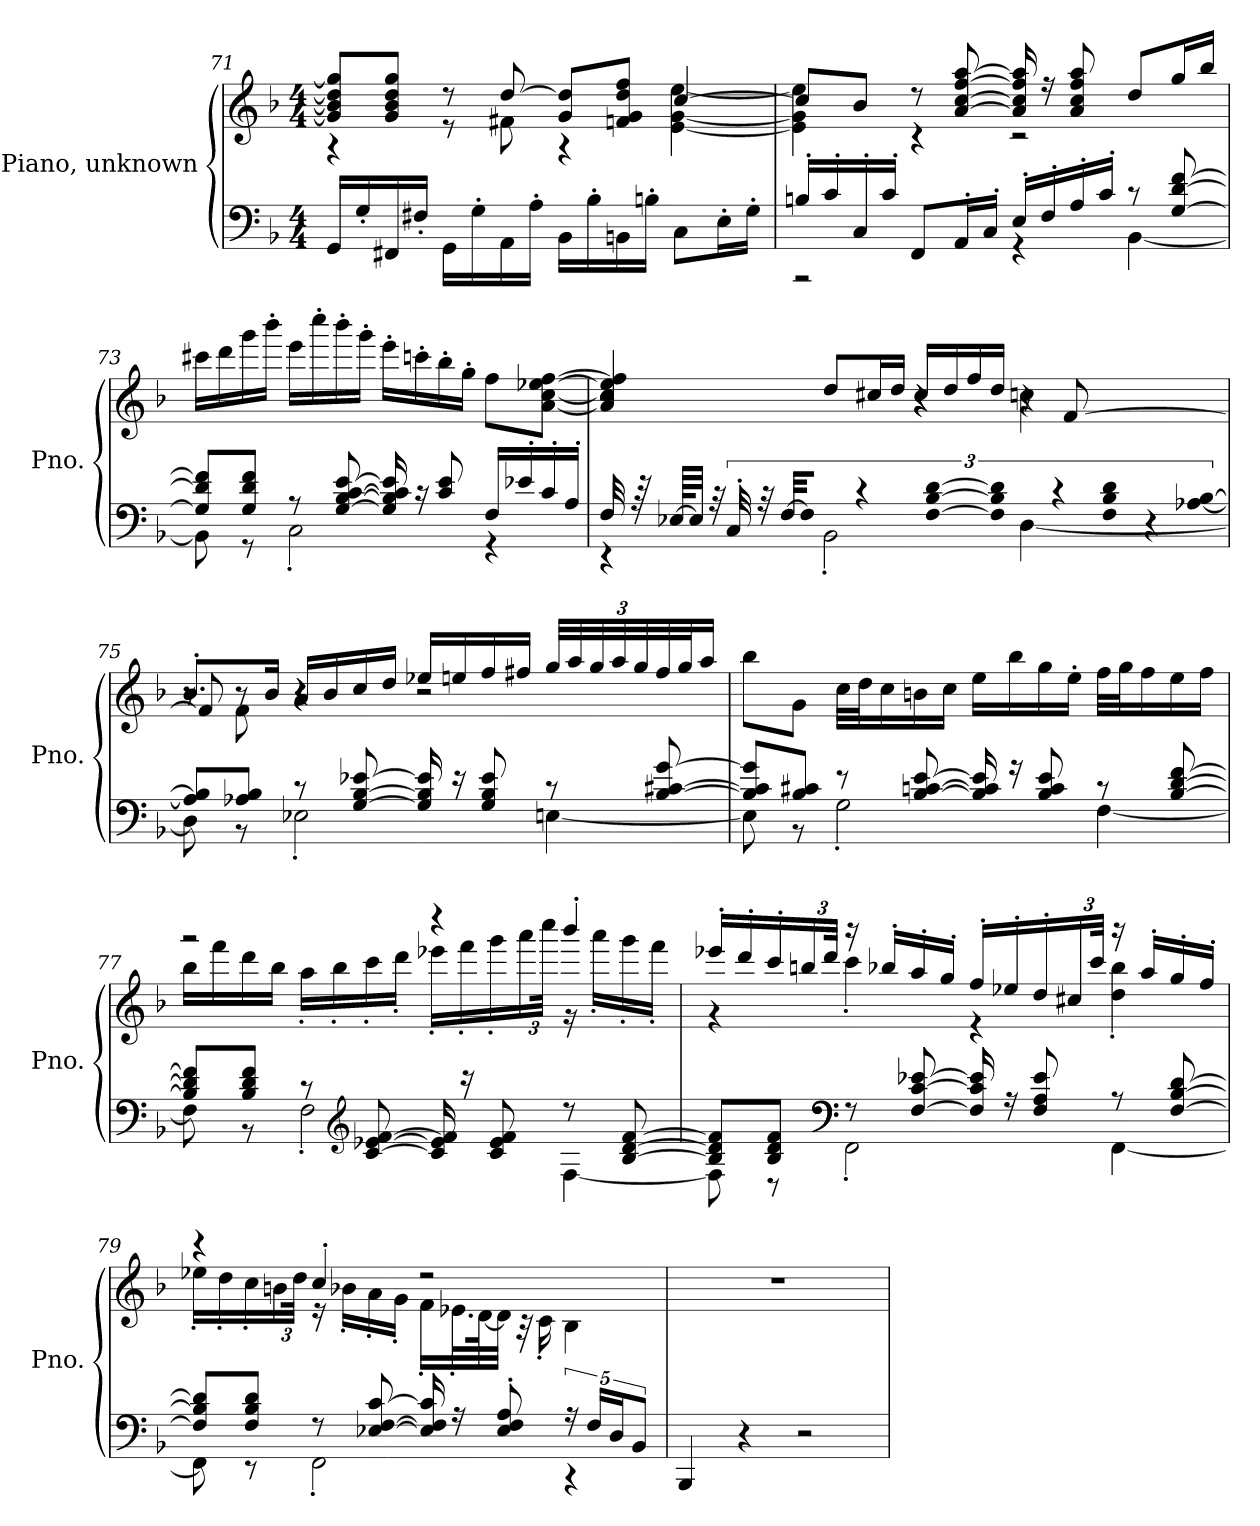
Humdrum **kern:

**kern	**kern
*part1	*part1
*staff2	*staff1
*I"Piano, unknown	*
*I'Pno.	*
*clefF4	*clefG2
*k[b-]	*k[b-]
*M4/4	*M4/4
=71	=71
*	*^
16GG/LL	8g/] 8b-/] 8dd/] 8gg/]L	4r
16G'/	.	.
16FF#X/	8g/ 8b-/ 8dd/ 8gg/J	.
16F#X'/JJ	.	.
16GG\LL	8r	8r
16G'\	.	.
16AA\	[8dd/	8f#X\
16A'\JJ	.	.
16BB-\LL	8g/ 8dd/]L	4r
16B-'\	.	.
16BBn\	8fn/ 8g/ 8dd/ 8ff/J	.
16Bn'\JJ	.	.
8C\L	[4cc/	[4e\ [4g\ [4ee\
16E'\L	.	.
16G'\JJ	.	.
!!LO:LB:g=z	!!
=72	=72	=72
*^	*	*
16Bn'/LL	2r	8cc/L]	4e\] 4g\] 4ee\]
16c'/	.	.	.
16C'/	.	8b-/J	.
16c'/JJ	.	.	.
8FF/L	.	8r	4r
16AA'/L	.	[8a/ [8cc/ [8ff/ [8aa/	.
16C'/JJ	.	.	.
16E'/LL	4r	16a/] 16cc/] 16ff/] 16aa/]	2r
16F'/	.	16r	.
16A'/	.	8a/ 8cc/ 8ff/ 8aa/	.
16c'/JJ	.	.	.
8r	[4BB-\	8dd/L	.
[8G/ [8d/ [8f/	.	16gg/L	.
.	.	16bb-/JJ	.
*	*	*v	*v
=73	=73	=73
8G/] 8d/] 8f/]L	8BB-\]	16ccc#X\LL
.	.	16ddd\
8G/ 8d/ 8f/J	8r	16ggg\
.	.	16bbb-'\JJ
8r	2C'\	16eee\LL
.	.	16cccc'\
[8G/ [8B-/ [8c/ [8e/	.	16bbb-'\
.	.	16ggg'\JJ
16G/] 16B-/] 16c/] 16e/]	.	16eee'\LL
16r	.	16cccn'\
8c/ 8e/	.	16bb-'\
.	.	16gg'\JJ
16F/LL	4r	8ff\L
16e-X'/	.	.
16c'/	.	[8a\ [8cc\ [8ee-X\ [8ff\J
16A'/JJ	.	.
!!LO:LB:g=z
=74	=74	=74
*	*	*^
*	*	*	*^
32F/	4r	4a/] 4cc/] 4ee-/] 4ff/]	2r	2r
64r	.	.	.	.
[64E-X/KLLL	.	.	.	.
32E-/JJJ]	.	.	.	.
32r	.	.	.	.
48C'/	.	.	.	.
48r	.	.	.	.
[48F/KLL	.	.	.	.
16F/JJ]	.	.	.	.
8r	2BB-'\	8dd/L	.	.
[8F/ [8B-/ [8d/	.	16cc#X/L	.	.
.	.	16dd/JJ	.	.
16F/] 16B-/] 16d/]	.	16cc#/LL	4r	4r
16r	.	16dd/	.	.
8F/ 8B-/ 8d/	.	16ff/	.	.
.	.	16dd/JJ	.	.
8r	[4D\	4r	4ccn\	8r
[8A-X/ [8B-/	.	.	.	[8f/
!!LO:LB:g=z	!!	!!
=75	=75	=75	=75	=75
8A-/] 8B-/]L	8D\]	8.b-'/L	8r	8f/]
8A-X/ 8B-/J	8r	.	8f\	8r
.	.	16b-/Jk	.	.
8r	2E-X'\	16a/LL	4r	4r
.	.	16b-/	.	.
[8G/ [8B-/ [8e-X/	.	16cc/	.	.
.	.	16dd/JJ	.	.
16G/] 16B-/] 16e-/]	.	16ee-X/LL	2r	2r
16r	.	16een/	.	.
8G/ 8B-/ 8e-/	.	16ff/	.	.
.	.	16ff#X/JJ	.	.
8r	[4En\	32gg/LLL	.	.
.	.	32aa/	.	.
*	*	*Xbrackettup	*	*
.	.	48gg/	.	.
.	.	48aa/	.	.
.	.	48gg/	.	.
[8B-/ [8c#X/ [8g/	.	32ff#/	.	.
.	.	32gg/J	.	.
.	.	16aa/JJ	.	.
*	*	*v	*v	*v
=76	=76	=76
8B-/] 8c#/] 8g/]L	8E\]	8bb-\L
8B-/ 8c#X/J	8r	8g\J
8r	2G'\	32cc\LLL
.	.	32dd\J
.	.	16cc\
[8B-/ [8cn/ [8e/	.	16bn\
.	.	16cc\JJ
16B-/] 16c/] 16e/]	.	16ee\LL
16r	.	16bb-\
8B-/ 8c/ 8e/	.	16gg\
.	.	16ee'\JJ
8r	[4F\	32ff\LLL
.	.	32gg\J
.	.	16ff\
[8B-/ [8d/ [8f/	.	16ee\
.	.	16ff\JJ
!!LO:LB:g=z
=77	=77	=77
*	*	*^
8B-/] 8d/] 8f/]L	8F\]	2r	16bb-\LL
.	.	.	16fff\
8B-/ 8d/ 8f/J	8r	.	16ddd\
.	.	.	16bb-\JJ
8r	2F'\	.	16aa'\LL
.	.	.	16bb-'\
*clefG2	*	*	*
[8c/ [8e-X/ [8f/	.	.	16ccc'\
.	.	.	16ddd'\JJ
16c/] 16e-/] 16f/]	.	4r	16eee-X'\LL
16r	.	.	16fff'\
8c/ 8e-/ 8f/	.	.	16ggg'\
.	.	.	24aaa\
.	.	.	48cccc\JJk
8r	[4F\	4bbb-'/	16r
.	.	.	16aaa'\LL
[8B-/ [8d/ [8f/	.	.	16ggg'\
.	.	.	16fff'\JJ
!!LO:LB:g=z	!!
=78	=78	=78	=78
8B-/] 8d/] 8f/]L	8F\]	16eee-X'/LL	4r
.	.	16ddd'/	.
8B-/ 8d/ 8f/J	8r	16ccc'/	.
.	.	24bbn/	.
.	.	48ddd/JJk	.
*clefF4	*	*	*
8r	2FF'\	16r	4ccc'\
.	.	16bb-X'/LL	.
[8F/ [8c/ [8e-X/	.	16aa'/	.
.	.	16gg'/JJ	.
16F/] 16c/] 16e-/]	.	16ff'/LL	4r
16r	.	16ee-X'/	.
8F/ 8A/ 8e-/	.	16dd'/	.
.	.	24cc#X/	.
.	.	48ccc/JJk	.
8r	[4FF\	16r	4dd\' 4bb-\'
.	.	16aa'/LL	.
[8F/ [8B-/ [8d/	.	16gg'/	.
.	.	16ff'/JJ	.
!!LO:PB:g=z	!!
=79	=79	=79	=79
8F/] 8B-/] 8d/]L	8FF\]	4r	16ee-X'\LL
.	.	.	16dd'\
8F/ 8B-/ 8d/J	8r	.	16cc'\
.	.	.	24bn\
.	.	.	48dd\JJk
8r	2FF'\	4cc'/	16r
.	.	.	16b-X'\LL
[8E-X/ [8F/ [8c/	.	.	16a'\
.	.	.	16g'\JJ
16E-/] 16F/] 16c/]	.	2r	16f'\LL
16r	.	.	32.e-X'\L
.	.	.	[64d\K
8E-/' 8F/' 8A/'	.	.	32d\JJJ]
.	.	.	32r
.	.	.	16c'\
20r	4r	.	4B-\
20F/LL	.	.	.
20D/J	.	.	.
10BB-/J	.	.	.
*v	*v	*	*
*	*v	*v
=80	=80
4BBB-/	1r
4r	.
2r	.
=	=
*-	*-
